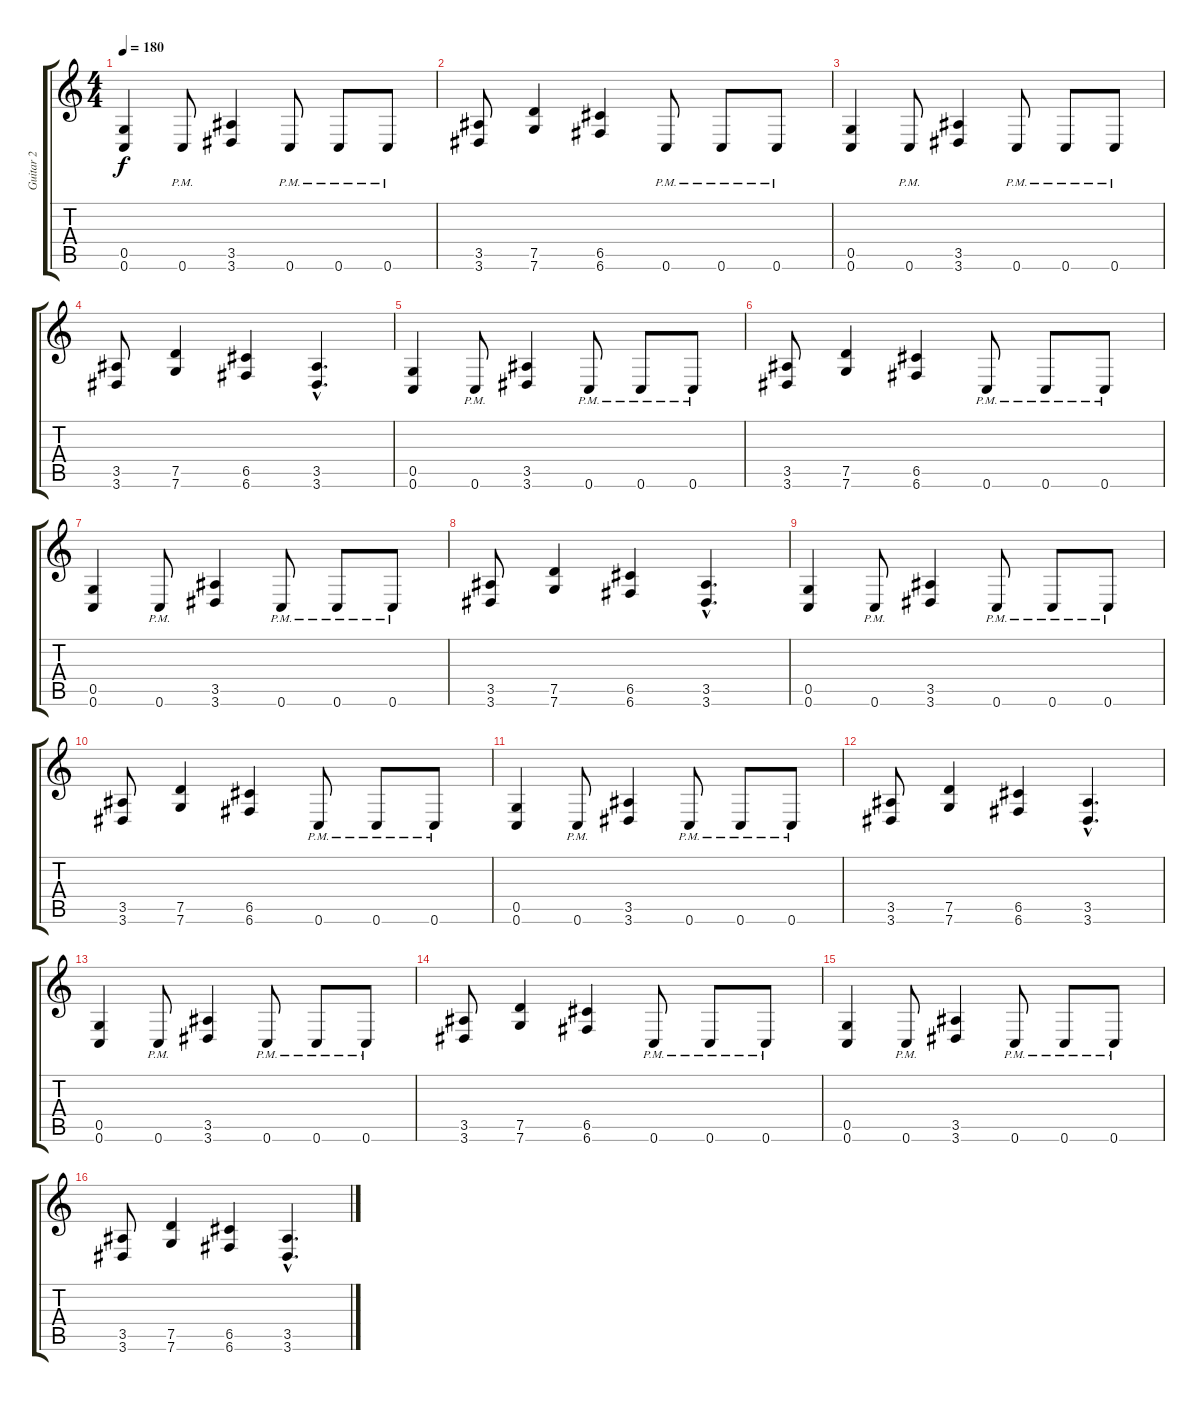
\track ("Guitar 2" "Guitar 2") {instrument distortionguitar}
\staff {score tabs}
\tuning (D4 A3 F3 C3 G2 C2) {hide}
\ts (4 4)
\tempo 180
\clef g2
\ks c
(0.5 0.6).4{dy f} 0.6{pm}.8 (3.5 3.6).4 0.6{pm}.8 0.6{pm}.8 0.6{pm}.8 |
(3.5 3.6).8 (7.5 7.6).4 (6.5 6.6).4 0.6{pm}.8 0.6{pm}.8 0.6{pm}.8 |
(0.5 0.6).4 0.6{pm}.8 (3.5 3.6).4 0.6{pm}.8 0.6{pm}.8 0.6{pm}.8 |
(3.5 3.6).8 (7.5 7.6).4 (6.5 6.6).4 (3.5{hac} 3.6{hac}).4{d} |
(0.5 0.6).4 0.6{pm}.8 (3.5 3.6).4 0.6{pm}.8 0.6{pm}.8 0.6{pm}.8 |
(3.5 3.6).8 (7.5 7.6).4 (6.5 6.6).4 0.6{pm}.8 0.6{pm}.8 0.6{pm}.8 |
(0.5 0.6).4 0.6{pm}.8 (3.5 3.6).4 0.6{pm}.8 0.6{pm}.8 0.6{pm}.8 |
(3.5 3.6).8 (7.5 7.6).4 (6.5 6.6).4 (3.5{hac} 3.6{hac}).4{d} |
(0.5 0.6).4 0.6{pm}.8 (3.5 3.6).4 0.6{pm}.8 0.6{pm}.8 0.6{pm}.8 |
(3.5 3.6).8 (7.5 7.6).4 (6.5 6.6).4 0.6{pm}.8 0.6{pm}.8 0.6{pm}.8 |
(0.5 0.6).4 0.6{pm}.8 (3.5 3.6).4 0.6{pm}.8 0.6{pm}.8 0.6{pm}.8 |
(3.5 3.6).8 (7.5 7.6).4 (6.5 6.6).4 (3.5{hac} 3.6{hac}).4{d} |
(0.5 0.6).4 0.6{pm}.8 (3.5 3.6).4 0.6{pm}.8 0.6{pm}.8 0.6{pm}.8 |
(3.5 3.6).8 (7.5 7.6).4 (6.5 6.6).4 0.6{pm}.8 0.6{pm}.8 0.6{pm}.8 |
(0.5 0.6).4 0.6{pm}.8 (3.5 3.6).4 0.6{pm}.8 0.6{pm}.8 0.6{pm}.8 |
(3.5 3.6).8 (7.5 7.6).4 (6.5 6.6).4 (3.5{hac} 3.6{hac}).4{d}
